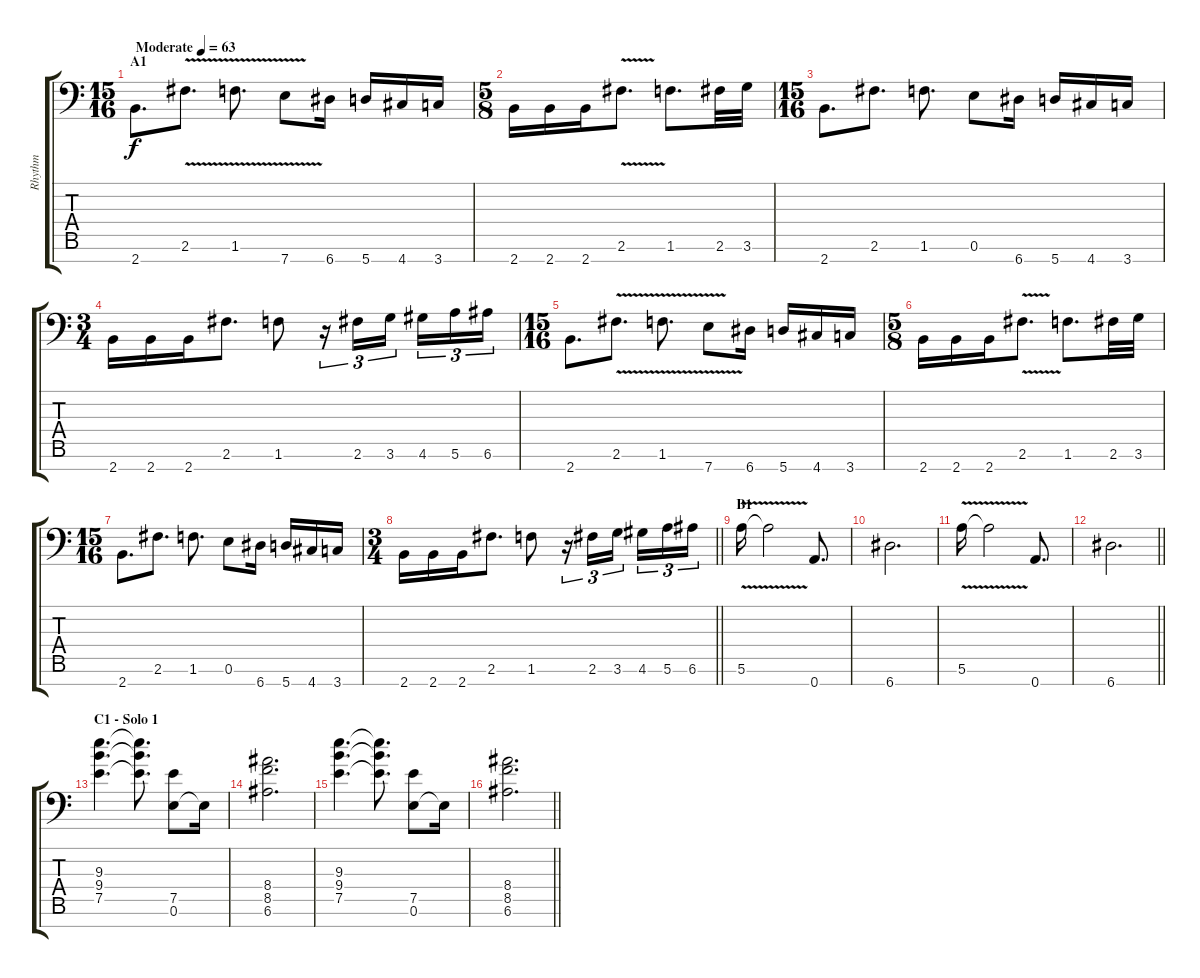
\track ("Rhythm" "Rhythm") {instrument distortionguitar}
\staff {score tabs}
\tuning (E4 B3 G3 D3 A2 E2 A1) {hide}
\ts (15 16)
\section ("" "A1")
\tempo (63 "Moderate")
\clef f4
\ks c
2.7.8{d dy f instrument distortionguitar} 2.6{v}.8{d} 1.6{v}.8{d} 7.7{v}.8 6.7.16 5.7.16 4.7.16 3.7.16 |
\ts (5 8)
2.7.16 2.7.16 2.7.16 2.6{v}.8{d} 1.6.8{d} 2.6.32 3.6.32 |
\ts (15 16)
2.7.8{d} 2.6.8{d} 1.6.8{d} 0.6.8 6.7.16 5.7.16 4.7.16 3.7.16 |
\ts (3 4)
2.7.16 2.7.16 2.7.16 2.6.8{d} 1.6.8 r.16{tu (3 2)} 2.6.16{tu (3 2)} 3.6.16{tu (3 2) beam splitsecondary} 4.6.16{tu (3 2)} 5.6.16{tu (3 2)} 6.6.16{tu (3 2)} |
\ts (15 16)
2.7.8{d} 2.6{v}.8{d} 1.6{v}.8{d} 7.7{v}.8 6.7.16 5.7.16 4.7.16 3.7.16 |
\ts (5 8)
2.7.16 2.7.16 2.7.16 2.6{v}.8{d} 1.6.8{d} 2.6.32 3.6.32 |
\ts (15 16)
2.7.8{d} 2.6.8{d} 1.6.8{d} 0.6.8 6.7.16 5.7.16 4.7.16 3.7.16 |
\ts (3 4)
\barLineRight lightlight
2.7.16 2.7.16 2.7.16 2.6.8{d} 1.6.8 r.16{tu (3 2)} 2.6.16{tu (3 2)} 3.6.16{tu (3 2) beam splitsecondary} 4.6.16{tu (3 2)} 5.6.16{tu (3 2)} 6.6.16{tu (3 2)} |
\section ("" "B1")
5.6{v}.16 5.6{t}.2 0.7.8{d} |
6.7.2{d} |
5.6{v}.16 5.6{t}.2 0.7.8{d} |
\barLineRight lightlight
6.7.2{d} |
\section ("" "C1 - Solo 1")
(9.3 9.4 7.5).4{d} (9.3{t} 9.4{t} 7.5{t}).8{d} (7.5 0.6).8 0.6{t}.16 |
(8.4 8.5 6.6).2{d} |
(9.3 9.4 7.5).4{d} (9.3{t} 9.4{t} 7.5{t}).8{d} (7.5 0.6).8 0.6{t}.16 |
\barLineRight lightlight
(8.4 8.5 6.6).2{d}
